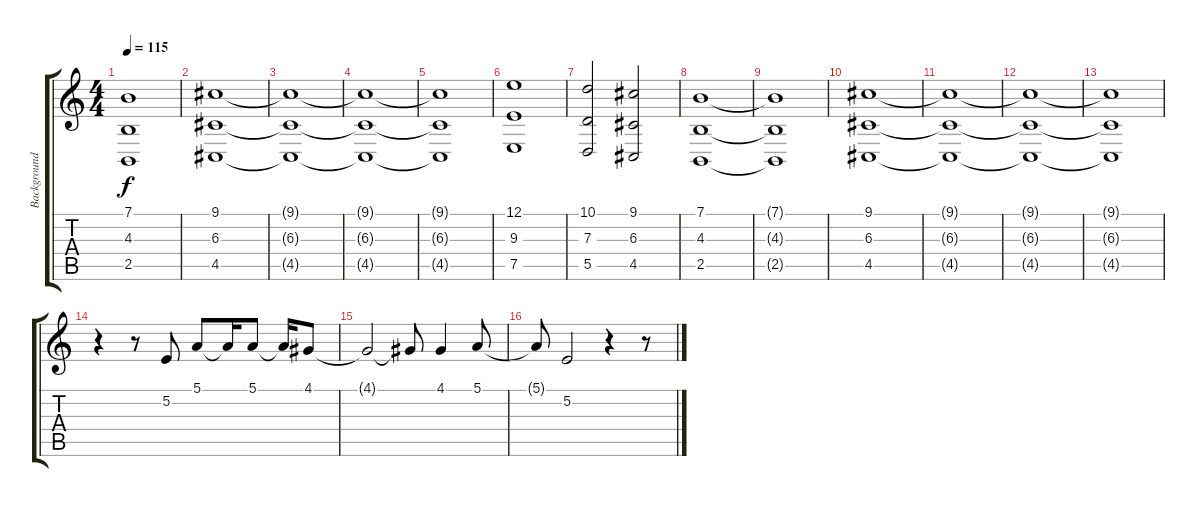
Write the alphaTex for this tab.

\track ("Background Vocals" "Background") {instrument choiraahs}
\staff {score tabs}
\tuning (E4 B3 G3 D3 A2 D2) {hide}
\ts (4 4)
\tempo 115
\clef g2
\ks c
(7.1{t} 4.3{t} 2.5{t}).1{dy f} |
(9.1 6.3 4.5).1 |
(9.1{t} 6.3{t} 4.5{t}).1 |
(9.1{t} 6.3{t} 4.5{t}).1 |
(9.1{t} 6.3{t} 4.5{t}).1 |
(12.1 9.3 7.5).1 |
(10.1 7.3 5.5).2 (9.1 6.3 4.5).2 |
(7.1 4.3 2.5).1 |
(7.1{t} 4.3{t} 2.5{t}).1 |
(9.1 6.3 4.5).1 |
(9.1{t} 6.3{t} 4.5{t}).1 |
(9.1{t} 6.3{t} 4.5{t}).1 |
(9.1{t} 6.3{t} 4.5{t}).1 |
r.4 r.8 5.2.8 5.1.8 5.1{t}.16 5.1.8 5.1{t}.16 4.1.8 |
4.1{t}.2 4.1{t}.8 4.1.4 5.1.8 |
5.1{t}.8 5.2.2 r.4 r.8
